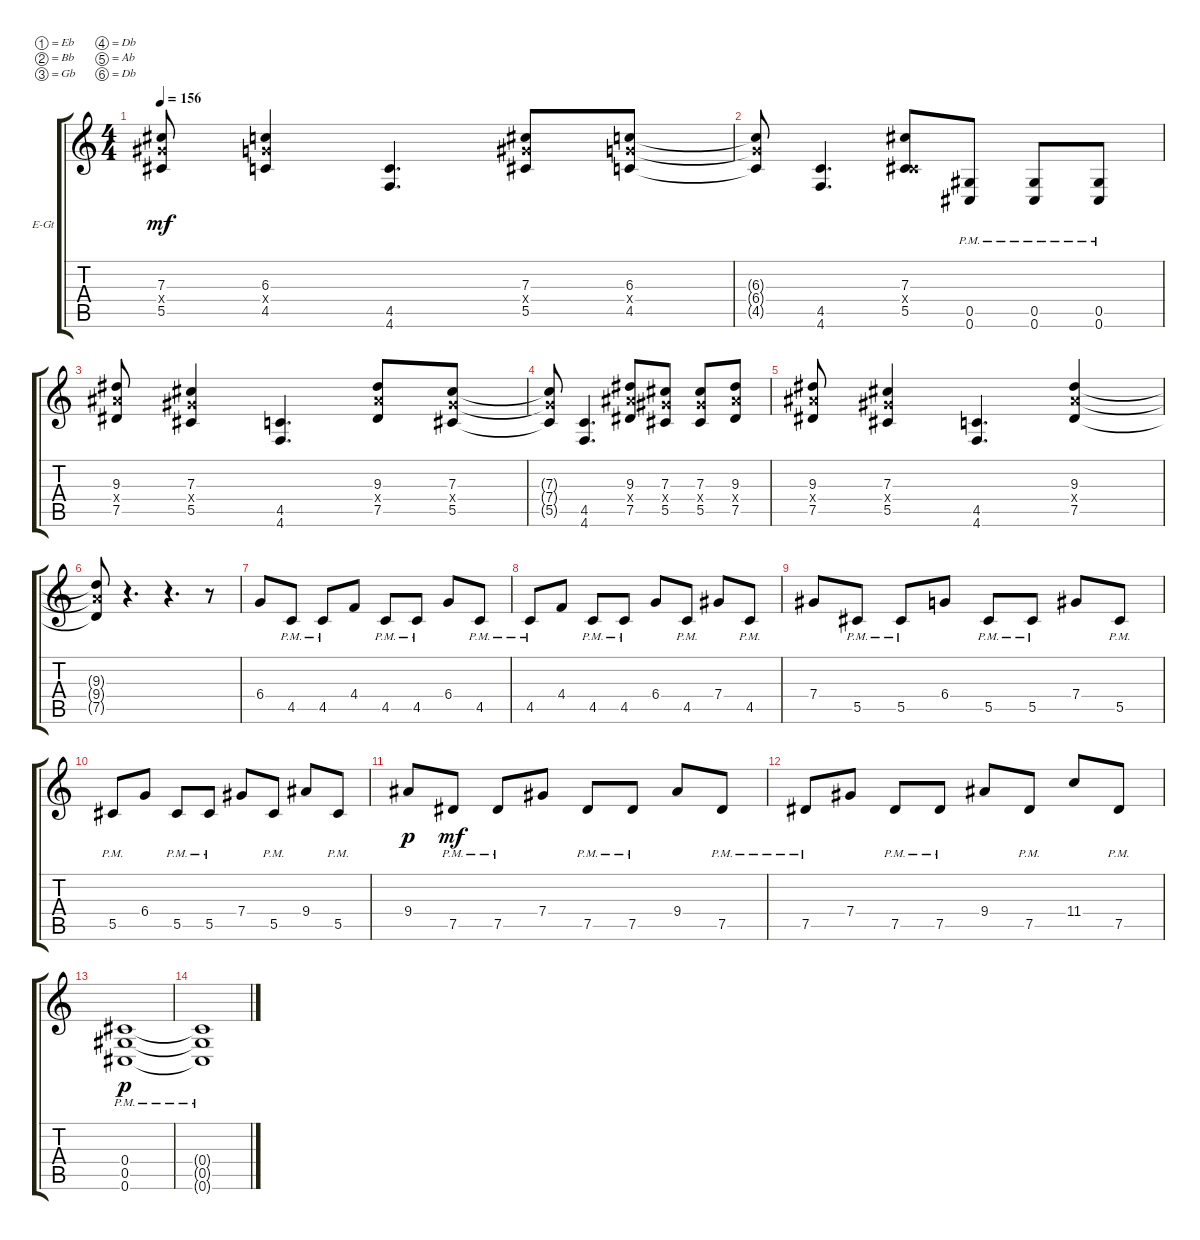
\defaultSystemsLayout 4
\bracketExtendMode groupsimilarinstruments
\firstSystemTrackNameOrientation horizontal
\otherSystemsTrackNameOrientation horizontal
\track ("Dmitriy Anisimov" "E-Gt") {instrument distortionguitar}
\staff {score tabs}
\tuning (Eb4 Bb3 Gb3 Db3 Ab2 Db2)
\ts (4 4)
\tempo 156
\clef g2
\ks c
(7.4{x} 5.5 7.3).8{dy mf} (6.4{x} 4.5 6.3).4 (4.6 4.5).4{d} (7.4{x} 5.5 7.3).8 (6.4{x} 4.5 6.3).8 |
(6.4{x t} 4.5{t} 6.3{t}).8 (4.5 4.6).4{d} (5.5 7.3 0.4{x}).8 (0.5{pm} 0.6{pm}).8 (0.5{pm} 0.6{pm}).8 (0.5{pm} 0.6{pm}).8 |
(9.4{x} 7.5 9.3).8 (7.4{x} 5.5 7.3).4 (4.6 4.5).4{d} (9.4{x} 7.5 9.3).8 (7.4{x} 5.5 7.3).8 |
(7.4{x t} 5.5{t} 7.3{t}).8 (4.5 4.6).4{d} (7.5 9.4{x} 9.3).8 (5.5 7.4{x} 7.3).8 (5.5 7.4{x} 7.3).8 (7.5 9.4{x} 9.3).8 |
(9.4{x} 7.5 9.3).8 (7.4{x} 5.5 7.3).4 (4.6 4.5).4{d} (9.4{x} 7.5 9.3).4 |
(7.5{t} 9.4{x t} 9.3{t}).8 r.4{d} r.4{d} r.8 |
6.4.8 4.5{pm}.8 4.5{pm}.8 4.4.8 4.5{pm}.8 4.5{pm}.8 6.4.8 4.5{pm}.8 |
4.5{pm}.8 4.4.8 4.5{pm}.8 4.5{pm}.8 6.4.8 4.5{pm}.8 7.4.8 4.5{pm}.8 |
7.4.8 5.5{pm}.8 5.5{pm}.8 6.4.8 5.5{pm}.8 5.5{pm}.8 7.4.8 5.5{pm}.8 |
5.5{pm}.8 6.4.8 5.5{pm}.8 5.5{pm}.8 7.4.8 5.5{pm}.8 9.4.8 5.5{pm}.8 |
9.4.8{dy p} 7.5{pm}.8{dy mf} 7.5{pm}.8 7.4.8 7.5{pm}.8 7.5{pm}.8 9.4.8 7.5{pm}.8 |
7.5{pm}.8 7.4.8 7.5{pm}.8 7.5{pm}.8 9.4.8 7.5{pm}.8 11.4.8 7.5{pm}.8 |
(0.4{pm} 0.5{pm} 0.6{pm}).1{dy p} |
(0.6{pm t} 0.5{pm t} 0.4{pm t}).1
